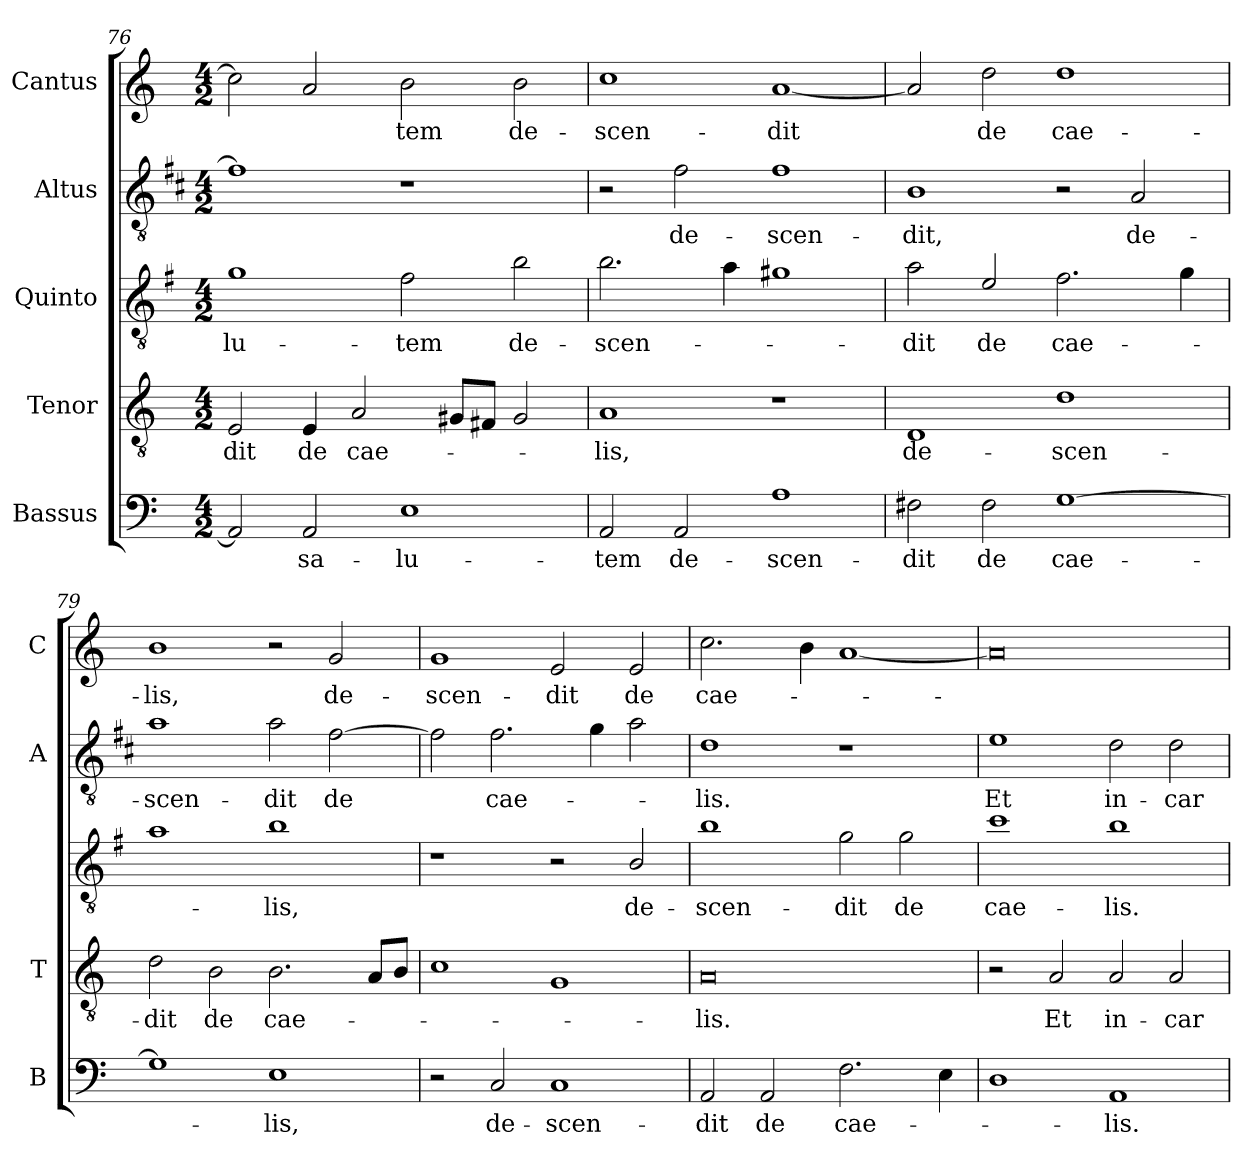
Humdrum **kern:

**kern	**text	**kern	**text	**kern	**text	**kern	**text	**kern	**text
*part5	*part5	*part4	*part4	*part3	*part3	*part2	*part2	*part1	*part1
*staff5	*staff5	*staff4	*staff4	*staff3	*staff3	*staff2	*staff2	*staff1	*staff1
*I"Bassus	*	*I"Tenor	*	*I"Quinto	*	*I"Altus	*	*I"Cantus	*
*I'B	*	*I'T	*	*	*	*I'A	*	*I'C	*
*clefF4	*	*clefGv2	*	*clefGv2	*	*clefGv2	*	*clefG2	*
*	*	*	*	*ITrd4c7	*	*ITrd1c2	*	*	*
*k[]	*	*k[]	*	*k[]	*	*k[]	*	*k[]	*
*C:	*	*C:	*	*C:	*	*C:	*	*C:	*
*M4/2	*	*M4/2	*	*M4/2	*	*M4/2	*	*M4/2	*
=76	=76	=76	=76	=76	=76	=76	=76	=76	=76
!	!	!	!LO:LY:b	!	!LO:LY:b	!	!	!	!
2AA/]	.	2E/	-dit	1c	-lu-	1e]	.	2cc\]	.
!	!LO:LY:b	!	!LO:LY:b	!	!	!	!	!	!
2AA/	sa-	4E/	de	.	.	.	.	2a/	.
!	!	!	!LO:LY:b	!	!	!	!	!	!
.	.	2A/	cae-	.	.	.	.	.	.
!	!LO:LY:b	!	!	!	!LO:LY:b	!	!	!	!LO:LY:b
1E	-lu-	.	.	2B\	-tem	1r	.	2b\	-tem
.	.	8G#X/L	.	.	.	.	.	.	.
.	.	8F#X/J	.	.	.	.	.	.	.
!	!	!	!	!	!LO:LY:b	!	!	!	!LO:LY:b
.	.	2G#/	.	2e\	de-	.	.	2b\	de-
=77	=77	=77	=77	=77	=77	=77	=77	=77	=77
!	!LO:LY:b	!	!LO:LY:b	!	!LO:LY:b	!	!	!	!LO:LY:b
2AA/	-tem	1A	-lis,	2.e\	-scen-	2r	.	1cc	-scen-
!	!LO:LY:b	!	!	!	!	!	!LO:LY:b	!	!
2AA/	de-	.	.	.	.	2e\	de-	.	.
.	.	.	.	4d\	.	.	.	.	.
!	!LO:LY:b	!	!	!	!	!	!LO:LY:b	!	!LO:LY:b
1A	-scen-	1r	.	1c#X	.	1e	-scen-	[1a	-dit
!!LO:LB:g=z
=78	=78	=78	=78	=78	=78	=78	=78	=78	=78
!	!LO:LY:b	!	!LO:LY:b	!	!LO:LY:b	!	!LO:LY:b	!	!
2F#X\	-dit	1D	de-	2d\	-dit	1A	-dit,	2a/]	.
!	!LO:LY:b	!	!	!	!LO:LY:b	!	!	!	!LO:LY:b
2F#\	de	.	.	2A/	de	.	.	2dd\	de
!	!LO:LY:b	!	!LO:LY:b	!	!LO:LY:b	!	!	!	!LO:LY:b
[1G	cae-	1d	-scen-	2.B\	cae-	2r	.	1dd	cae-
!	!	!	!	!	!	!	!LO:LY:b	!	!
.	.	.	.	.	.	2G/	de-	.	.
.	.	.	.	4c\	.	.	.	.	.
=79	=79	=79	=79	=79	=79	=79	=79	=79	=79
!	!	!	!LO:LY:b	!	!	!	!LO:LY:b	!	!LO:LY:b
1G]	.	2d\	-dit	1d	.	1g	-scen-	1b	-lis,
!	!	!	!LO:LY:b	!	!	!	!	!	!
.	.	2B\	de	.	.	.	.	.	.
!	!LO:LY:b	!	!LO:LY:b	!	!LO:LY:b	!	!LO:LY:b	!	!
1E	-lis,	2.B\	cae-	1e	-lis,	2g\	-dit	2r	.
!	!	!	!	!	!	!	!LO:LY:b	!	!LO:LY:b
.	.	.	.	.	.	[2e\	de	2g/	de-
.	.	8A/L	.	.	.	.	.	.	.
.	.	8B/J	.	.	.	.	.	.	.
=80	=80	=80	=80	=80	=80	=80	=80	=80	=80
!	!	!	!	!	!	!	!	!	!LO:LY:b
2r	.	1c	.	1r	.	2e\]	.	1g	-scen-
!	!LO:LY:b	!	!	!	!	!	!LO:LY:b	!	!
2C/	de-	.	.	.	.	2.e\	cae-	.	.
!	!LO:LY:b	!	!	!	!	!	!	!	!LO:LY:b
1C	-scen-	1G	.	2r	.	.	.	2e/	-dit
.	.	.	.	.	.	4f\	.	.	.
!	!	!	!	!	!LO:LY:b	!	!	!	!LO:LY:b
.	.	.	.	2E/	de-	2g\	.	2e/	de
=81	=81	=81	=81	=81	=81	=81	=81	=81	=81
!	!LO:LY:b	!	!LO:LY:b	!	!LO:LY:b	!	!LO:LY:b	!	!LO:LY:b
2AA/	-dit	0A	-lis.	1e	-scen-	1c	-lis.	2.cc\	cae-
!	!LO:LY:b	!	!	!	!	!	!	!	!
2AA/	de	.	.	.	.	.	.	.	.
.	.	.	.	.	.	.	.	4b\	.
!	!LO:LY:b	!	!	!	!LO:LY:b	!	!	!	!
2.F\	cae-	.	.	2c\	-dit	1r	.	[1a	.
!	!	!	!	!	!LO:LY:b	!	!	!	!
.	.	.	.	2c\	de	.	.	.	.
4E\	.	.	.	.	.	.	.	.	.
=82	=82	=82	=82	=82	=82	=82	=82	=82	=82
!	!	!	!	!	!LO:LY:b	!	!LO:LY:b	!	!
1D	.	2r	.	1f	cae-	1d	Et	0a]	.
!	!	!	!LO:LY:b	!	!	!	!	!	!
.	.	2A/	Et	.	.	.	.	.	.
!	!LO:LY:b	!	!LO:LY:b	!	!LO:LY:b	!	!LO:LY:b	!	!
1AA	-lis.	2A/	in-	1e	-lis.	2c\	in-	.	.
!	!	!	!LO:LY:b	!	!	!	!LO:LY:b	!	!
.	.	2A/	-car-	.	.	2c\	-car-	.	.
=	=	=	=	=	=	=	=	=	=
*-	*-	*-	*-	*-	*-	*-	*-	*-	*-
